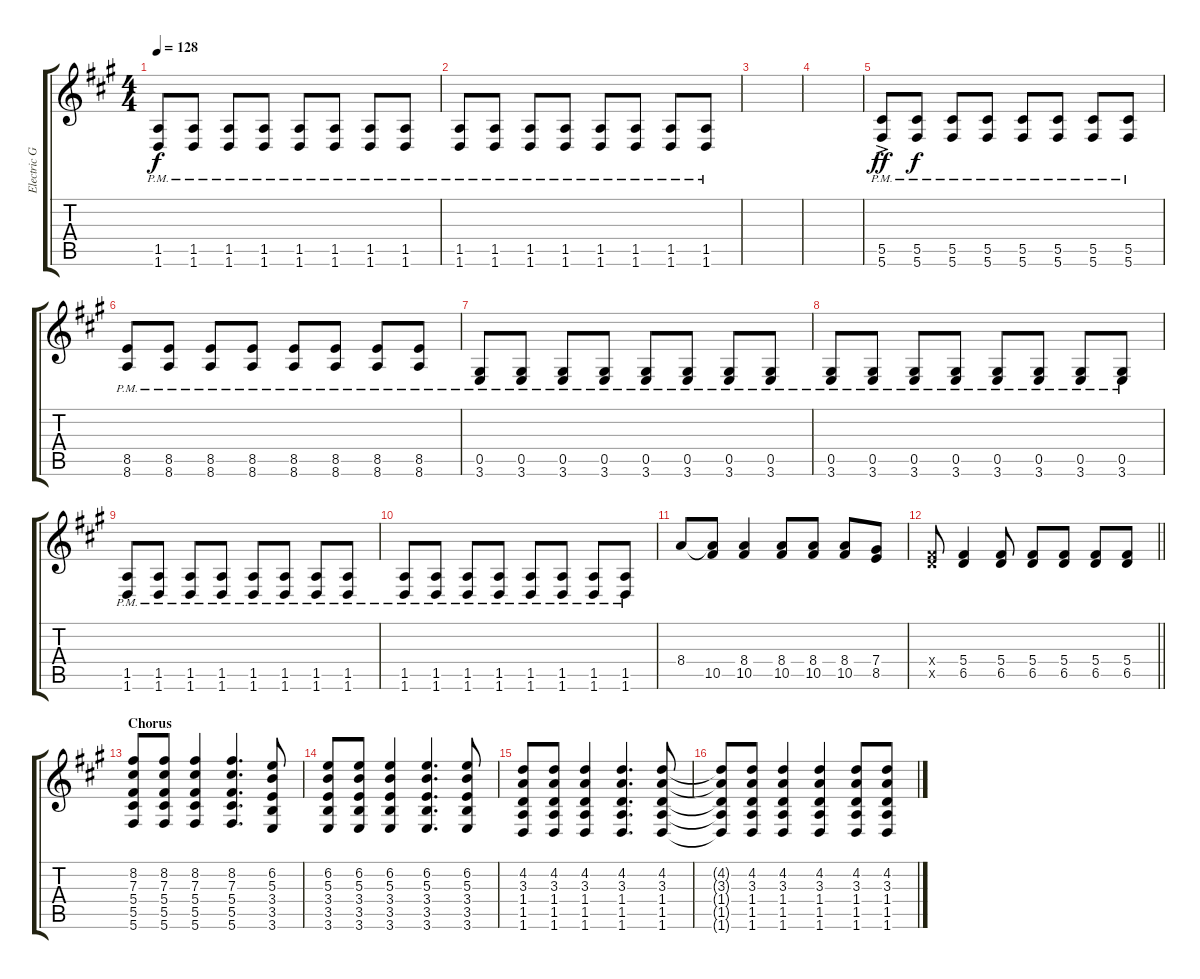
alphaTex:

\track ("Electric Guitar 2" "Electric G") {instrument electricguitarjazz}
\staff {score tabs}
\tuning (Eb4 Bb3 Gb3 Db3 Ab2 Db2) {hide}
\ts (4 4)
\tempo 128
\clef g2
\ks f#minor
(1.5{pm} 1.6{pm}).8{dy f} (1.5{pm} 1.6{pm}).8 (1.5{pm} 1.6{pm}).8 (1.5{pm} 1.6{pm}).8 (1.5{pm} 1.6{pm}).8 (1.5{pm} 1.6{pm}).8 (1.5{pm} 1.6{pm}).8 (1.5{pm} 1.6{pm}).8 |
(1.5{pm} 1.6{pm}).8 (1.5{pm} 1.6{pm}).8 (1.5{pm} 1.6{pm}).8 (1.5{pm} 1.6{pm}).8 (1.5{pm} 1.6{pm}).8 (1.5{pm} 1.6{pm}).8 (1.5{pm} 1.6{pm}).8 (1.5{pm} 1.6{pm}).8 |
|
|
(5.5{ac pm} 5.6{ac pm}).8{dy ff} (5.5{pm} 5.6{pm}).8{dy f} (5.5{pm} 5.6{pm}).8 (5.5{pm} 5.6{pm}).8 (5.5{pm} 5.6{pm}).8 (5.5{pm} 5.6{pm}).8 (5.5{pm} 5.6{pm}).8 (5.5{pm} 5.6{pm}).8 |
(8.5{pm} 8.6{pm}).8 (8.5{pm} 8.6{pm}).8 (8.5{pm} 8.6{pm}).8 (8.5{pm} 8.6{pm}).8 (8.5{pm} 8.6{pm}).8 (8.5{pm} 8.6{pm}).8 (8.5{pm} 8.6{pm}).8 (8.5{pm} 8.6{pm}).8 |
(0.5{pm} 3.6{pm}).8 (0.5{pm} 3.6{pm}).8 (0.5{pm} 3.6{pm}).8 (0.5{pm} 3.6{pm}).8 (0.5{pm} 3.6{pm}).8 (0.5{pm} 3.6{pm}).8 (0.5{pm} 3.6{pm}).8 (0.5{pm} 3.6{pm}).8 |
(0.5{pm} 3.6{pm}).8 (0.5{pm} 3.6{pm}).8 (0.5{pm} 3.6{pm}).8 (0.5{pm} 3.6{pm}).8 (0.5{pm} 3.6{pm}).8 (0.5{pm} 3.6{pm}).8 (0.5{pm} 3.6{pm}).8 (0.5{pm} 3.6{pm}).8 |
(1.5{pm} 1.6{pm}).8 (1.5{pm} 1.6{pm}).8 (1.5{pm} 1.6{pm}).8 (1.5{pm} 1.6{pm}).8 (1.5{pm} 1.6{pm}).8 (1.5{pm} 1.6{pm}).8 (1.5{pm} 1.6{pm}).8 (1.5{pm} 1.6{pm}).8 |
(1.5{pm} 1.6{pm}).8 (1.5{pm} 1.6{pm}).8 (1.5{pm} 1.6{pm}).8 (1.5{pm} 1.6{pm}).8 (1.5{pm} 1.6{pm}).8 (1.5{pm} 1.6{pm}).8 (1.5{pm} 1.6{pm}).8 (1.5{pm} 1.6{pm}).8 |
8.4.8 (8.4{t} 10.5).8 (8.4 10.5).4 (8.4 10.5).8 (8.4 10.5).8 (8.4 10.5).8 (7.4 8.5).8 |
\barLineRight lightlight
(5.4{x} 6.5{x}).8 (5.4 6.5).4 (5.4 6.5).8 (5.4 6.5).8 (5.4 6.5).8 (5.4 6.5).8 (5.4 6.5).8 |
\section ("" "Chorus")
(8.2 7.3 5.4 5.5 5.6).8{volume 8} (8.2 7.3 5.4 5.5 5.6).8 (8.2 7.3 5.4 5.5 5.6).4 (8.2 7.3 5.4 5.5 5.6).4{d} (6.2 5.3 3.4 3.5 3.6).8 |
(6.2 5.3 3.4 3.5 3.6).8 (6.2 5.3 3.4 3.5 3.6).8 (6.2 5.3 3.4 3.5 3.6).4 (6.2 5.3 3.4 3.5 3.6).4{d} (6.2 5.3 3.4 3.5 3.6).8 |
(4.2 3.3 1.4 1.5 1.6).8 (4.2 3.3 1.4 1.5 1.6).8 (4.2 3.3 1.4 1.5 1.6).4 (4.2 3.3 1.4 1.5 1.6).4{d} (4.2 3.3 1.4 1.5 1.6).8 |
(4.2{t} 3.3{t} 1.4{t} 1.5{t} 1.6{t}).8 (4.2 3.3 1.4 1.5 1.6).8 (4.2 3.3 1.4 1.5 1.6).4 (4.2 3.3 1.4 1.5 1.6).4 (4.2 3.3 1.4 1.5 1.6).8 (4.2 3.3 1.4 1.5 1.6).8
